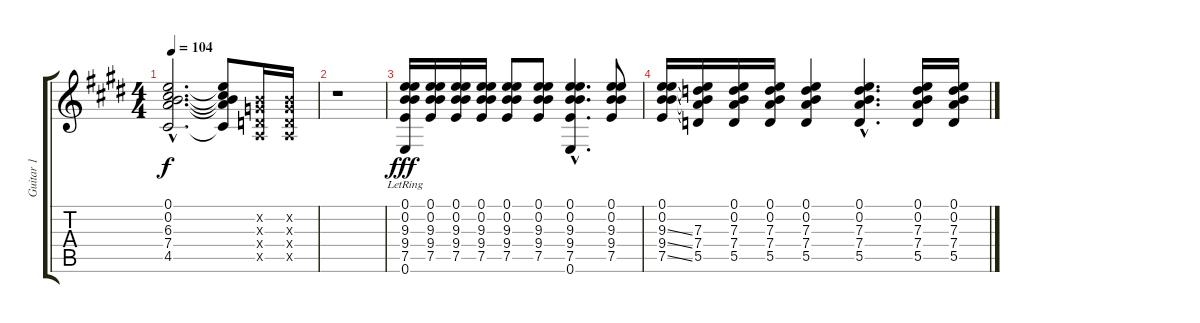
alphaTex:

\track ("Guitar 1" "Guitar 1") {instrument distortionguitar}
\staff {score tabs}
\tuning (E4 B3 G3 D3 A2 E2) {hide}
\ts (4 4)
\tempo 104
\clef g2
\ks e
(0.1{hac t} 0.2{hac t} 6.3{hac t} 7.4{hac t} 4.5{hac t}).2{d dy f volume 0} (0.1{t} 0.2{t} 6.3{t} 7.4{t} 4.5{t}).8 (0.2{x} 0.3{x} 0.4{x} 0.5{x}).16 (0.2{x} 0.3{x} 0.4{x} 0.5{x}).16 |
r.1 |
(0.1 0.2 9.3 9.4 7.5 0.6{lr}).16{dy fff} (0.1 0.2 9.3 9.4 7.5).16 (0.1 0.2 9.3 9.4 7.5).16 (0.1 0.2 9.3 9.4 7.5).16 (0.1 0.2 9.3 9.4 7.5).8 (0.1 0.2 9.3 9.4 7.5).8 (0.1{hac} 0.2{hac} 9.3{hac} 9.4{hac} 7.5{hac} 0.6{hac}).4{d} (0.1 0.2 9.3 9.4 7.5).8 |
(0.1 0.2 9.3{ss} 9.4{ss} 7.5{ss}).16 (0.1{t} 0.2{t} 7.3 7.4 5.5).16 (0.1 0.2 7.3 7.4 5.5).16 (0.1 0.2 7.3 7.4 5.5).16 (0.1 0.2 7.3 7.4 5.5).4 (0.1{hac} 0.2{hac} 7.3{hac} 7.4{hac} 5.5{hac}).4{d} (0.1 0.2 7.3 7.4 5.5).16 (0.1 0.2 7.3 7.4 5.5).16
